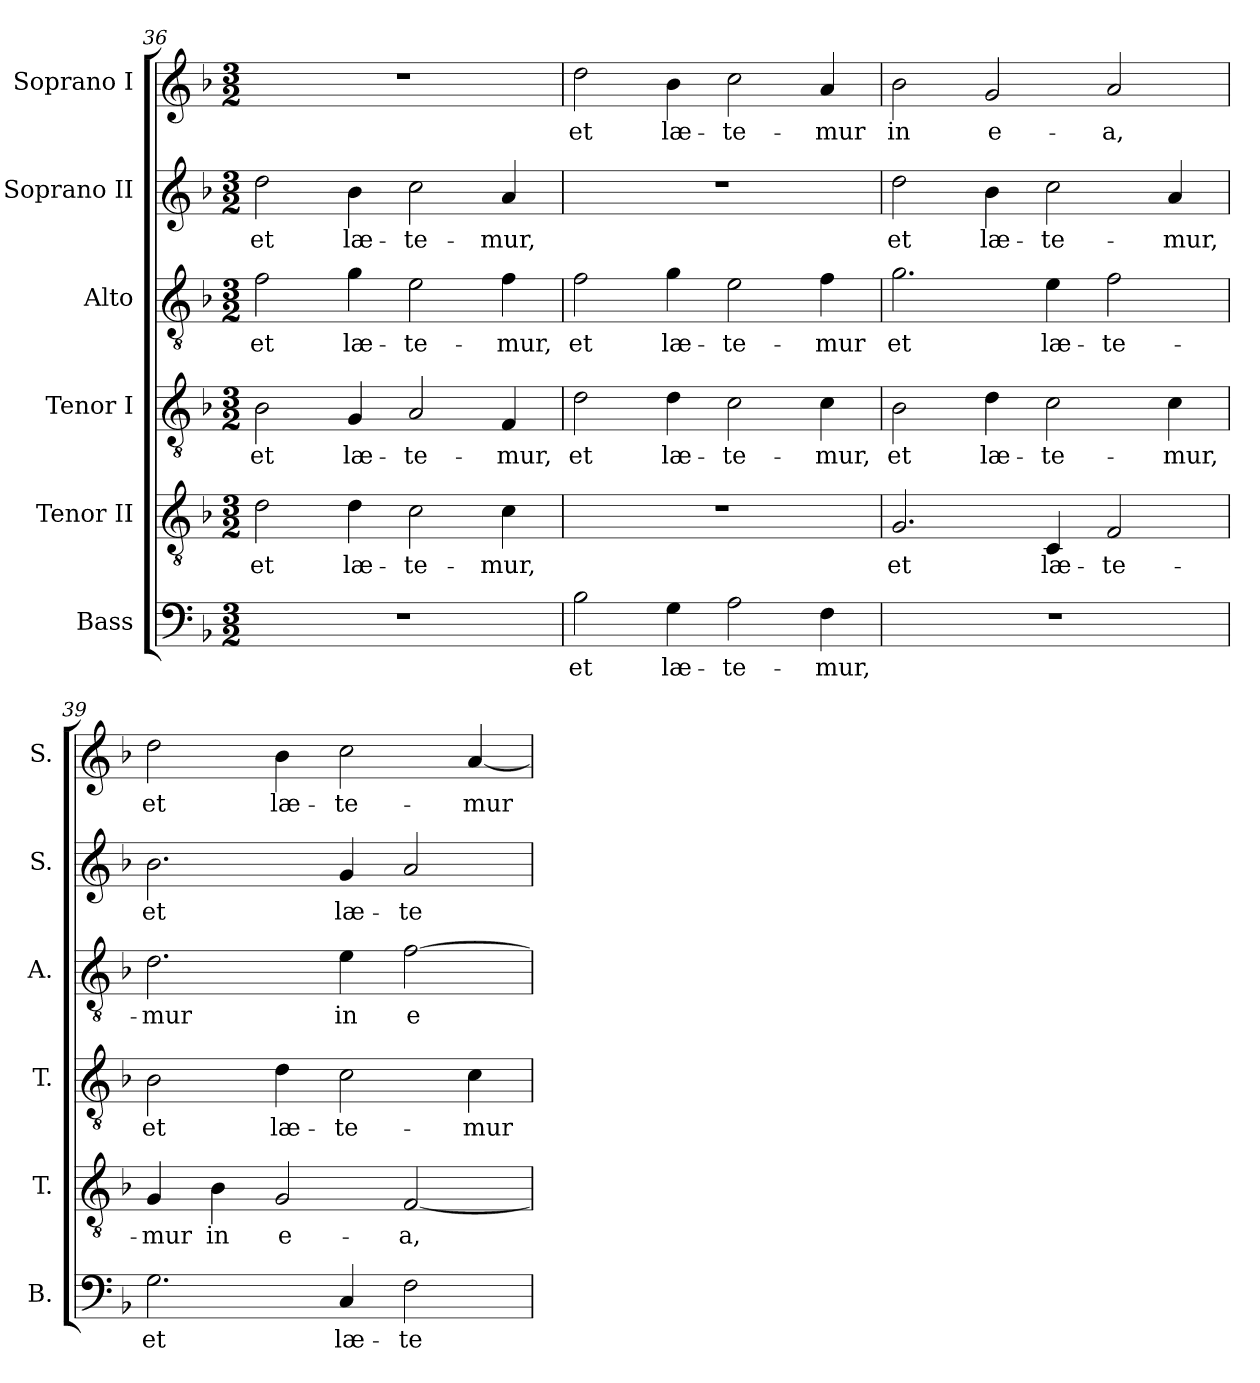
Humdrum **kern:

**kern	**text	**kern	**text	**kern	**text	**kern	**text	**kern	**text	**kern	**text
*part6	*part6	*part5	*part5	*part4	*part4	*part3	*part3	*part2	*part2	*part1	*part1
*staff6	*staff6	*staff5	*staff5	*staff4	*staff4	*staff3	*staff3	*staff2	*staff2	*staff1	*staff1
*I"Bass	*	*I"Tenor II	*	*I"Tenor I	*	*I"Alto	*	*I"Soprano II	*	*I"Soprano I	*
*I'B.	*	*I'T.	*	*I'T.	*	*I'A.	*	*I'S.	*	*I'S.	*
*clefF4	*	*clefGv2	*	*clefGv2	*	*clefGv2	*	*clefG2	*	*clefG2	*
*	*	*ITrd7c12	*	*ITrd7c12	*	*	*	*	*	*	*
*k[b-]	*	*k[b-]	*	*k[b-]	*	*k[b-]	*	*k[b-]	*	*k[b-]	*
*F:	*	*F:	*	*F:	*	*F:	*	*F:	*	*F:	*
*M3/2	*	*M3/2	*	*M3/2	*	*M3/2	*	*M3/2	*	*M3/2	*
=36	=36	=36	=36	=36	=36	=36	=36	=36	=36	=36	=36
!LO:N:vis=1	!	!	!	!	!	!	!	!	!	!	!
!	!	!	!LO:LY:b:color=#000000	!	!	!	!	!	!	!	!
!	!	!	!	!	!LO:LY:b:color=#000000	!	!	!	!	!	!
!	!	!	!	!	!	!	!LO:LY:b:color=#000000	!	!	!	!
!	!	!	!	!	!	!	!	!	!LO:LY:b:color=#000000	!LO:N:vis=1	!
1.r	.	2Di\	et	2BB-i\	et	2fi\	et	2ddi\	et	1.r	.
!	!	!	!LO:LY:b:color=#000000	!	!	!	!	!	!	!	!
!	!	!	!	!	!LO:LY:b:color=#000000	!	!	!	!	!	!
!	!	!	!	!	!	!	!LO:LY:b:color=#000000	!	!	!	!
!	!	!	!	!	!	!	!	!	!LO:LY:b:color=#000000	!	!
.	.	4Di\	læ-	4GGi/	læ-	4gi\	læ-	4b-i\	læ-	.	.
!	!	!	!LO:LY:b:color=#000000	!	!	!	!	!	!	!	!
!	!	!	!	!	!LO:LY:b:color=#000000	!	!	!	!	!	!
!	!	!	!	!	!	!	!LO:LY:b:color=#000000	!	!	!	!
!	!	!	!	!	!	!	!	!	!LO:LY:b:color=#000000	!	!
.	.	2Ci\	-te-	2AAi/	-te-	2ei\	-te-	2cci\	-te-	.	.
!	!	!	!LO:LY:b:color=#000000	!	!	!	!	!	!	!	!
!	!	!	!	!	!LO:LY:b:color=#000000	!	!	!	!	!	!
!	!	!	!	!	!	!	!LO:LY:b:color=#000000	!	!	!	!
!	!	!	!	!	!	!	!	!	!LO:LY:b:color=#000000	!	!
.	.	4Ci\	-mur,	4FFi/	-mur,	4fi\	-mur,	4ai/	-mur,	.	.
=37	=37	=37	=37	=37	=37	=37	=37	=37	=37	=37	=37
!	!LO:LY:b:color=#000000	!LO:N:vis=1	!	!	!	!	!	!	!	!	!
!	!	!	!	!	!LO:LY:b:color=#000000	!	!	!	!	!	!
!	!	!	!	!	!	!	!LO:LY:b:color=#000000	!LO:N:vis=1	!	!	!
!	!	!	!	!	!	!	!	!	!	!	!LO:LY:b:color=#000000
2B-i\	et	1.r	.	2Di\	et	2fi\	et	1.r	.	2ddi\	et
!	!LO:LY:b:color=#000000	!	!	!	!	!	!	!	!	!	!
!	!	!	!	!	!LO:LY:b:color=#000000	!	!	!	!	!	!
!	!	!	!	!	!	!	!LO:LY:b:color=#000000	!	!	!	!
!	!	!	!	!	!	!	!	!	!	!	!LO:LY:b:color=#000000
4Gi\	læ-	.	.	4Di\	læ-	4gi\	læ-	.	.	4b-i\	læ-
!	!LO:LY:b:color=#000000	!	!	!	!	!	!	!	!	!	!
!	!	!	!	!	!LO:LY:b:color=#000000	!	!	!	!	!	!
!	!	!	!	!	!	!	!LO:LY:b:color=#000000	!	!	!	!
!	!	!	!	!	!	!	!	!	!	!	!LO:LY:b:color=#000000
2Ai\	-te-	.	.	2Ci\	-te-	2ei\	-te-	.	.	2cci\	-te-
!	!LO:LY:b:color=#000000	!	!	!	!	!	!	!	!	!	!
!	!	!	!	!	!LO:LY:b:color=#000000	!	!	!	!	!	!
!	!	!	!	!	!	!	!LO:LY:b:color=#000000	!	!	!	!
!	!	!	!	!	!	!	!	!	!	!	!LO:LY:b:color=#000000
4Fi\	-mur,	.	.	4Ci\	-mur,	4fi\	-mur	.	.	4ai/	-mur
=38	=38	=38	=38	=38	=38	=38	=38	=38	=38	=38	=38
!LO:N:vis=1	!	!	!	!	!	!	!	!	!	!	!
!	!	!	!LO:LY:b:color=#000000	!	!	!	!	!	!	!	!
!	!	!	!	!	!LO:LY:b:color=#000000	!	!	!	!	!	!
!	!	!	!	!	!	!	!LO:LY:b:color=#000000	!	!	!	!
!	!	!	!	!	!	!	!	!	!LO:LY:b:color=#000000	!	!
!	!	!	!	!	!	!	!	!	!	!	!LO:LY:b:color=#000000
1.r	.	2.GGi/	et	2BB-i\	et	2.gi\	et	2ddi\	et	2b-i\	in
!	!	!	!	!	!LO:LY:b:color=#000000	!	!	!	!	!	!
!	!	!	!	!	!	!	!	!	!LO:LY:b:color=#000000	!	!
!	!	!	!	!	!	!	!	!	!	!	!LO:LY:b:color=#000000
.	.	.	.	4Di\	læ-	.	.	4b-i\	læ-	2gi/	e-
!	!	!	!LO:LY:b:color=#000000	!	!	!	!	!	!	!	!
!	!	!	!	!	!LO:LY:b:color=#000000	!	!	!	!	!	!
!	!	!	!	!	!	!	!LO:LY:b:color=#000000	!	!	!	!
!	!	!	!	!	!	!	!	!	!LO:LY:b:color=#000000	!	!
.	.	4CCi/	læ-	2Ci\	-te-	4ei\	læ-	2cci\	-te-	.	.
!	!	!	!LO:LY:b:color=#000000	!	!	!	!	!	!	!	!
!	!	!	!	!	!	!	!LO:LY:b:color=#000000	!	!	!	!
!	!	!	!	!	!	!	!	!	!	!	!LO:LY:b:color=#000000
.	.	2FFi/	-te-	.	.	2fi\	-te-	.	.	2ai/	-a,
!	!	!	!	!	!LO:LY:b:color=#000000	!	!	!	!	!	!
!	!	!	!	!	!	!	!	!	!LO:LY:b:color=#000000	!	!
.	.	.	.	4Ci\	-mur,	.	.	4ai/	-mur,	.	.
=39	=39	=39	=39	=39	=39	=39	=39	=39	=39	=39	=39
!	!LO:LY:b:color=#000000	!	!	!	!	!	!	!	!	!	!
!	!	!	!LO:LY:b:color=#000000	!	!	!	!	!	!	!	!
!	!	!	!	!	!LO:LY:b:color=#000000	!	!	!	!	!	!
!	!	!	!	!	!	!	!LO:LY:b:color=#000000	!	!	!	!
!	!	!	!	!	!	!	!	!	!LO:LY:b:color=#000000	!	!
!	!	!	!	!	!	!	!	!	!	!	!LO:LY:b:color=#000000
2.Gi\	et	4GGi/	-mur	2BB-i\	et	2.di\	-mur	2.b-i\	et	2ddi\	et
!	!	!	!LO:LY:b:color=#000000	!	!	!	!	!	!	!	!
.	.	4BB-i\	in	.	.	.	.	.	.	.	.
!	!	!	!LO:LY:b:color=#000000	!	!	!	!	!	!	!	!
!	!	!	!	!	!LO:LY:b:color=#000000	!	!	!	!	!	!
!	!	!	!	!	!	!	!	!	!	!	!LO:LY:b:color=#000000
.	.	2GGi/	e-	4Di\	læ-	.	.	.	.	4b-i\	læ-
!	!LO:LY:b:color=#000000	!	!	!	!	!	!	!	!	!	!
!	!	!	!	!	!LO:LY:b:color=#000000	!	!	!	!	!	!
!	!	!	!	!	!	!	!LO:LY:b:color=#000000	!	!	!	!
!	!	!	!	!	!	!	!	!	!LO:LY:b:color=#000000	!	!
!	!	!	!	!	!	!	!	!	!	!	!LO:LY:b:color=#000000
4Ci/	læ-	.	.	2Ci\	-te-	4ei\	in	4gi/	læ-	2cci\	-te-
!	!LO:LY:b:color=#000000	!	!	!	!	!	!	!	!	!	!
!	!	!	!LO:LY:b:color=#000000	!	!	!	!	!	!	!	!
!	!	!	!	!	!	!	!LO:LY:b:color=#000000	!	!	!	!
!	!	!	!	!	!	!	!	!	!LO:LY:b:color=#000000	!	!
2Fi\	-te-	[<2FFi/	-a,	.	.	[>2fi\	e-	2ai/	-te-	.	.
!	!	!	!	!	!LO:LY:b:color=#000000	!	!	!	!	!	!
!	!	!	!	!	!	!	!	!	!	!	!LO:LY:b:color=#000000
.	.	.	.	4Ci\	-mur	.	.	.	.	[<4ai/	-mur
=	=	=	=	=	=	=	=	=	=	=	=
*-	*-	*-	*-	*-	*-	*-	*-	*-	*-	*-	*-
